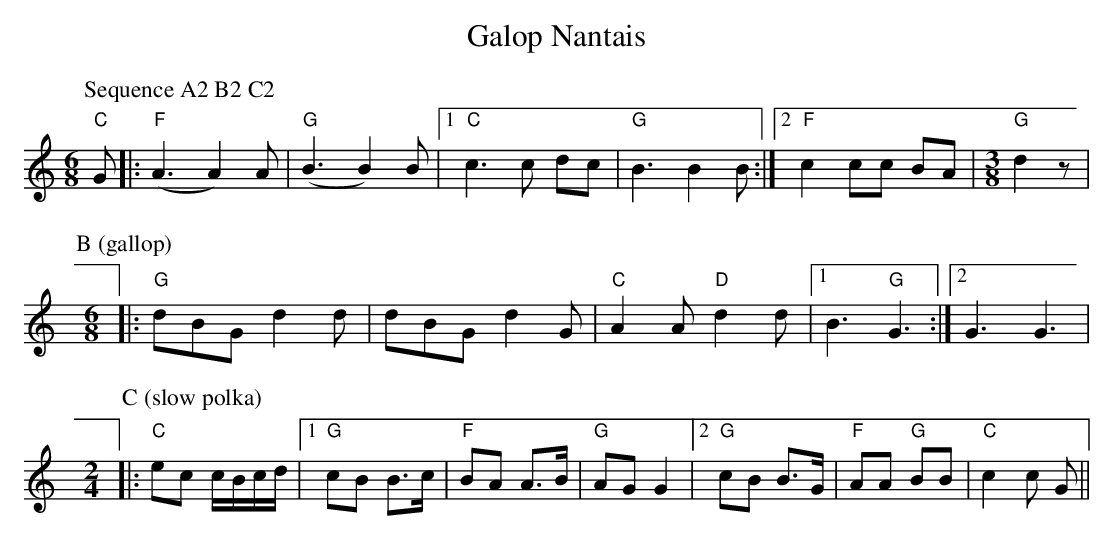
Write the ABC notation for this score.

X:1
T:Galop Nantais
L:1/8
M:6/8
K:C major
P:Sequence A2 B2 C2
P:A (prepare to gallop)
"C"G|:"F"(A3A2)A|"G"(B3B2)B|1"C"c3c dc|"G"B3B2B:|2"F"c2 cc BA|\
M:3/8
"G"d2z|
P:B (gallop)
M:6/8
|:"G"dBGd2d|dBGd2G|"C"A2A"D"d2d|1B3"G"G3:|2G3 G3|
M:2/4
L:1/16
P:C (slow polka)
|:"C"e2c2 cBcd|1"G"c2B2 B3c|"F"B2A2 A3B|"G"A2G2G4|2"G"c2B2 B3G|"F"A2A2 "G"B2B2|"C"c4 c2 G2||
